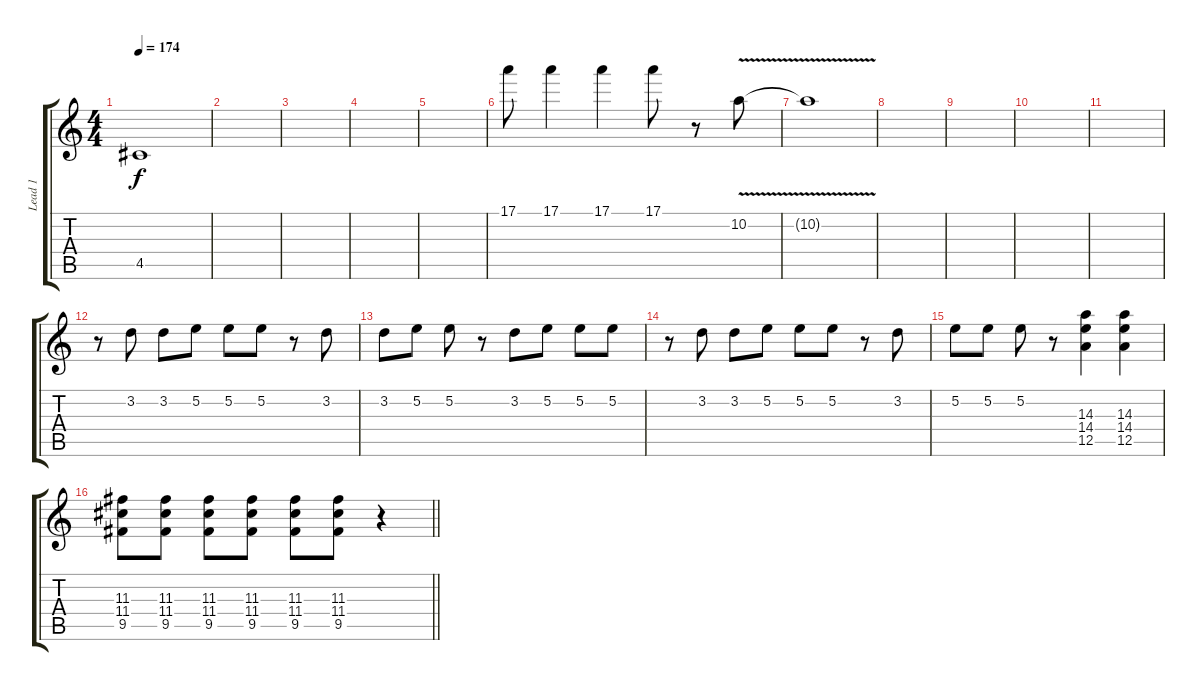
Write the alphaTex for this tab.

\track ("Lead 1" "Lead 1") {instrument distortionguitar}
\staff {score tabs}
\tuning (E4 B3 G3 D3 A2 E2) {hide}
\ts (4 4)
\tempo 174
\clef g2
\ks c
4.5{t}.1{dy f} |
|
|
|
|
17.1.8{volume 12} 17.1.4 17.1.4 17.1.8 r.8 10.2{v}.8 |
10.2{t}.1 |
|
|
|
|
r.8 3.2.8 3.2.8 5.2.8 5.2.8 5.2.8 r.8 3.2.8 |
3.2.8 5.2.8 5.2.8 r.8 3.2.8 5.2.8 5.2.8 5.2.8 |
r.8 3.2.8 3.2.8 5.2.8 5.2.8 5.2.8 r.8 3.2.8 |
5.2.8 5.2.8 5.2.8 r.8 (14.3 14.4 12.5).4 (14.3 14.4 12.5).4 |
\barLineRight lightlight
(11.3 11.4 9.5).8 (11.3 11.4 9.5).8 (11.3 11.4 9.5).8 (11.3 11.4 9.5).8 (11.3 11.4 9.5).8 (11.3 11.4 9.5).8 r.4
